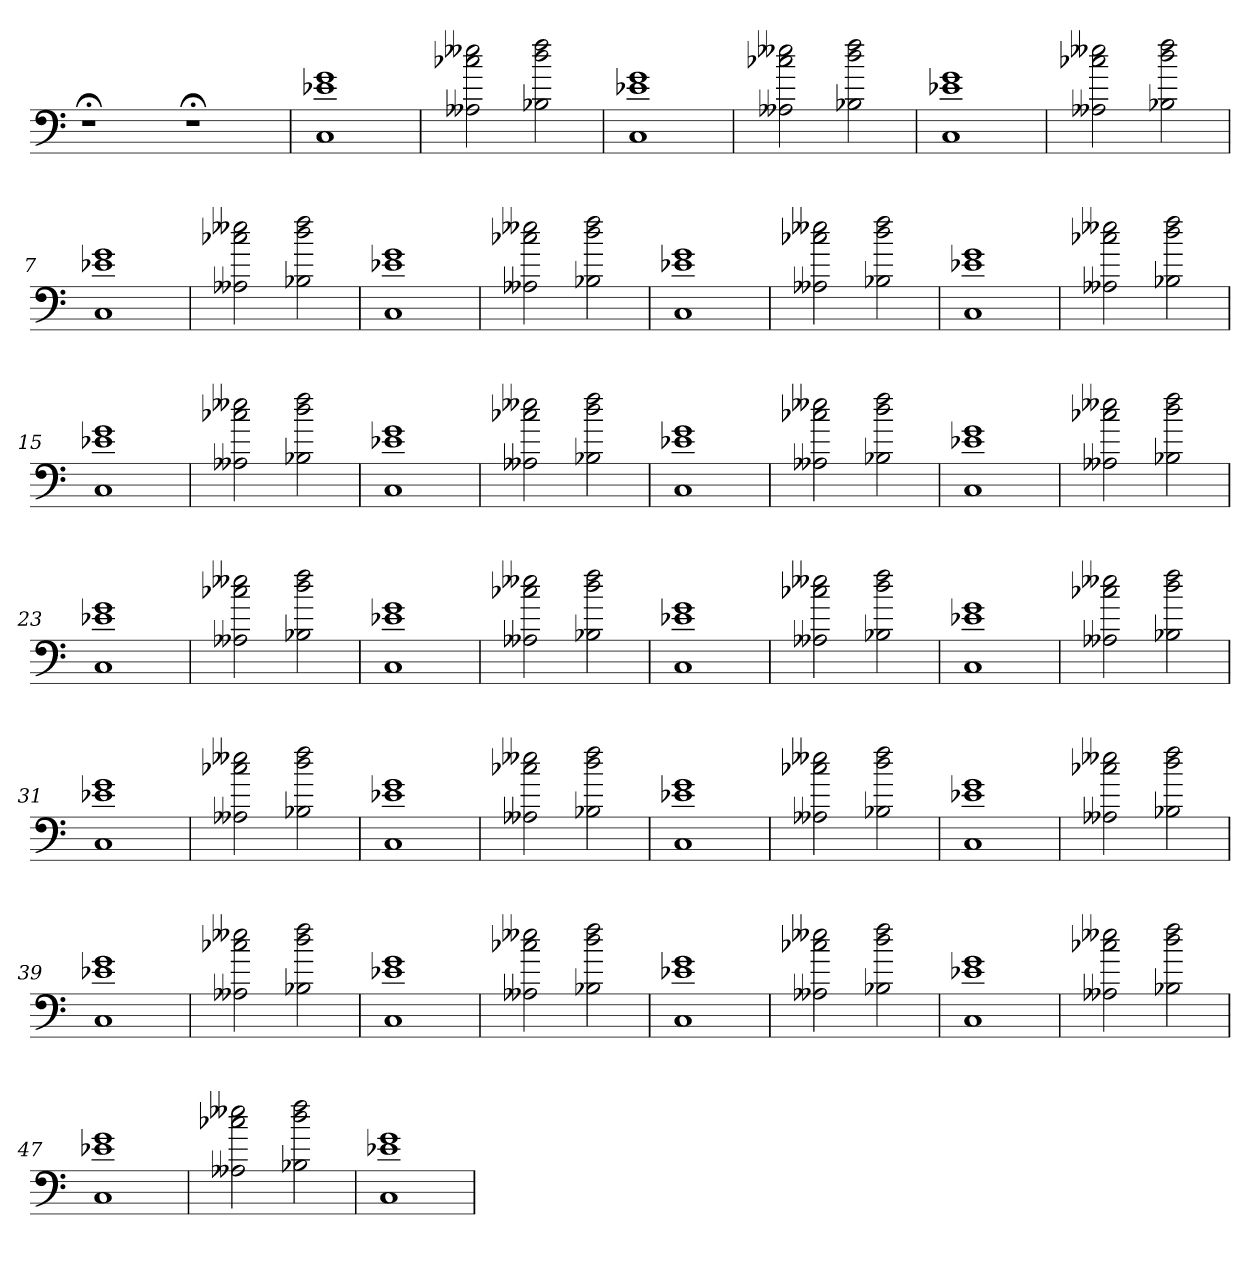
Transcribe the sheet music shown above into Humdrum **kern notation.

**kern
*part1
*staff1
=
1r;<
1r;<
=1
1C 1e-X 1g
=2
2A--X 2cc-X 2ee--X
2B-X 2dd 2ff
=3
1C 1e-X 1g
=4
2A--X 2cc-X 2ee--X
2B-X 2dd 2ff
=5
1C 1e-X 1g
=6
2A--X 2cc-X 2ee--X
2B-X 2dd 2ff
=7
1C 1e-X 1g
=8
2A--X 2cc-X 2ee--X
2B-X 2dd 2ff
=9
1C 1e-X 1g
=10
2A--X 2cc-X 2ee--X
2B-X 2dd 2ff
=11
1C 1e-X 1g
=12
2A--X 2cc-X 2ee--X
2B-X 2dd 2ff
=13
1C 1e-X 1g
=14
2A--X 2cc-X 2ee--X
2B-X 2dd 2ff
=15
1C 1e-X 1g
=16
2A--X 2cc-X 2ee--X
2B-X 2dd 2ff
=17
1C 1e-X 1g
=18
2A--X 2cc-X 2ee--X
2B-X 2dd 2ff
=19
1C 1e-X 1g
=20
2A--X 2cc-X 2ee--X
2B-X 2dd 2ff
=21
1C 1e-X 1g
=22
2A--X 2cc-X 2ee--X
2B-X 2dd 2ff
=23
1C 1e-X 1g
=24
2A--X 2cc-X 2ee--X
2B-X 2dd 2ff
=25
1C 1e-X 1g
=26
2A--X 2cc-X 2ee--X
2B-X 2dd 2ff
=27
1C 1e-X 1g
=28
2A--X 2cc-X 2ee--X
2B-X 2dd 2ff
=29
1C 1e-X 1g
=30
2A--X 2cc-X 2ee--X
2B-X 2dd 2ff
=31
1C 1e-X 1g
=32
2A--X 2cc-X 2ee--X
2B-X 2dd 2ff
=33
1C 1e-X 1g
=34
2A--X 2cc-X 2ee--X
2B-X 2dd 2ff
=35
1C 1e-X 1g
=36
2A--X 2cc-X 2ee--X
2B-X 2dd 2ff
=37
1C 1e-X 1g
=38
2A--X 2cc-X 2ee--X
2B-X 2dd 2ff
=39
1C 1e-X 1g
=40
2A--X 2cc-X 2ee--X
2B-X 2dd 2ff
=41
1C 1e-X 1g
=42
2A--X 2cc-X 2ee--X
2B-X 2dd 2ff
=43
1C 1e-X 1g
=44
2A--X 2cc-X 2ee--X
2B-X 2dd 2ff
=45
1C 1e-X 1g
=46
2A--X 2cc-X 2ee--X
2B-X 2dd 2ff
=47
1C 1e-X 1g
=48
2A--X 2cc-X 2ee--X
2B-X 2dd 2ff
=49
1C 1e-X 1g
=
*-
